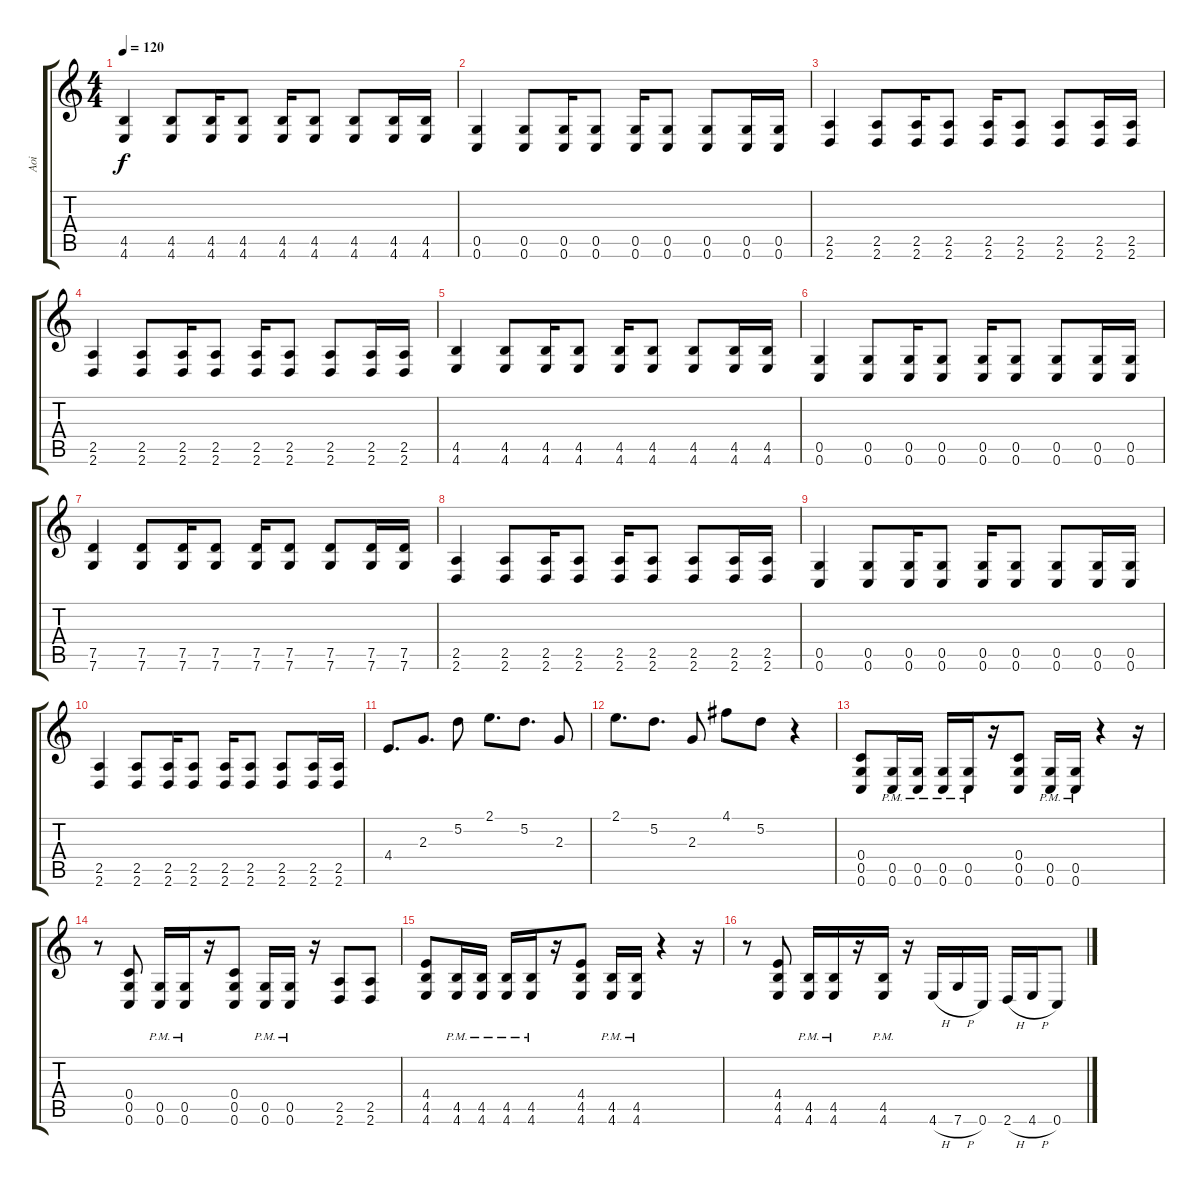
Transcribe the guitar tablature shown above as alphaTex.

\track ("Aoi" "Aoi") {instrument electricguitarjazz}
\staff {score tabs}
\tuning (D4 A3 F3 C3 G2 C2) {hide}
\ts (4 4)
\tempo 120
\clef g2
\ks c
(4.5 4.6).4{dy f} (4.5 4.6).8 (4.5 4.6).16 (4.5 4.6).8 (4.5 4.6).16 (4.5 4.6).8 (4.5 4.6).8 (4.5 4.6).16 (4.5 4.6).16 |
(0.5 0.6).4 (0.5 0.6).8 (0.5 0.6).16 (0.5 0.6).8 (0.5 0.6).16 (0.5 0.6).8 (0.5 0.6).8 (0.5 0.6).16 (0.5 0.6).16 |
(2.5 2.6).4 (2.5 2.6).8 (2.5 2.6).16 (2.5 2.6).8 (2.5 2.6).16 (2.5 2.6).8 (2.5 2.6).8 (2.5 2.6).16 (2.5 2.6).16 |
(2.5 2.6).4 (2.5 2.6).8 (2.5 2.6).16 (2.5 2.6).8 (2.5 2.6).16 (2.5 2.6).8 (2.5 2.6).8 (2.5 2.6).16 (2.5 2.6).16 |
(4.5 4.6).4 (4.5 4.6).8 (4.5 4.6).16 (4.5 4.6).8 (4.5 4.6).16 (4.5 4.6).8 (4.5 4.6).8 (4.5 4.6).16 (4.5 4.6).16 |
(0.5 0.6).4 (0.5 0.6).8 (0.5 0.6).16 (0.5 0.6).8 (0.5 0.6).16 (0.5 0.6).8 (0.5 0.6).8 (0.5 0.6).16 (0.5 0.6).16 |
(7.5 7.6).4 (7.5 7.6).8 (7.5 7.6).16 (7.5 7.6).8 (7.5 7.6).16 (7.5 7.6).8 (7.5 7.6).8 (7.5 7.6).16 (7.5 7.6).16 |
(2.5 2.6).4 (2.5 2.6).8 (2.5 2.6).16 (2.5 2.6).8 (2.5 2.6).16 (2.5 2.6).8 (2.5 2.6).8 (2.5 2.6).16 (2.5 2.6).16 |
(0.5 0.6).4 (0.5 0.6).8 (0.5 0.6).16 (0.5 0.6).8 (0.5 0.6).16 (0.5 0.6).8 (0.5 0.6).8 (0.5 0.6).16 (0.5 0.6).16 |
(2.5 2.6).4 (2.5 2.6).8 (2.5 2.6).16 (2.5 2.6).8 (2.5 2.6).16 (2.5 2.6).8 (2.5 2.6).8 (2.5 2.6).16 (2.5 2.6).16 |
4.4.8{d} 2.3.8{d} 5.2.8 2.1.8{d} 5.2.8{d} 2.3.8 |
2.1.8{d} 5.2.8{d} 2.3.8 4.1.8 5.2.8 r.4 |
(0.4 0.5 0.6).8 (0.5{pm} 0.6{pm}).16 (0.5{pm} 0.6{pm}).16 (0.5{pm} 0.6{pm}).16 (0.5{pm} 0.6{pm}).16 r.16 (0.4 0.5 0.6).8 (0.5{pm} 0.6{pm}).16 (0.5{pm} 0.6{pm}).16 r.4 r.16 |
r.8 (0.4 0.5 0.6).8 (0.5{pm} 0.6{pm}).16 (0.5{pm} 0.6{pm}).16 r.16 (0.4 0.5 0.6).8 (0.5{pm} 0.6{pm}).16 (0.5{pm} 0.6{pm}).16 r.16 (2.5 2.6).8 (2.5 2.6).8 |
(4.4 4.5 4.6).8 (4.5{pm} 4.6{pm}).16 (4.5{pm} 4.6{pm}).16 (4.5{pm} 4.6{pm}).16 (4.5{pm} 4.6{pm}).16 r.16 (4.4 4.5 4.6).8 (4.5{pm} 4.6{pm}).16 (4.5{pm} 4.6{pm}).16 r.4 r.16 |
r.8 (4.4 4.5 4.6).8 (4.5{pm} 4.6{pm}).16 (4.5{pm} 4.6{pm}).16 r.16 (4.5{pm} 4.6{pm}).16 r.16 4.6{h}.16 7.6{h}.16 0.6.16 2.6{h}.16 4.6{h}.16 0.6.8
